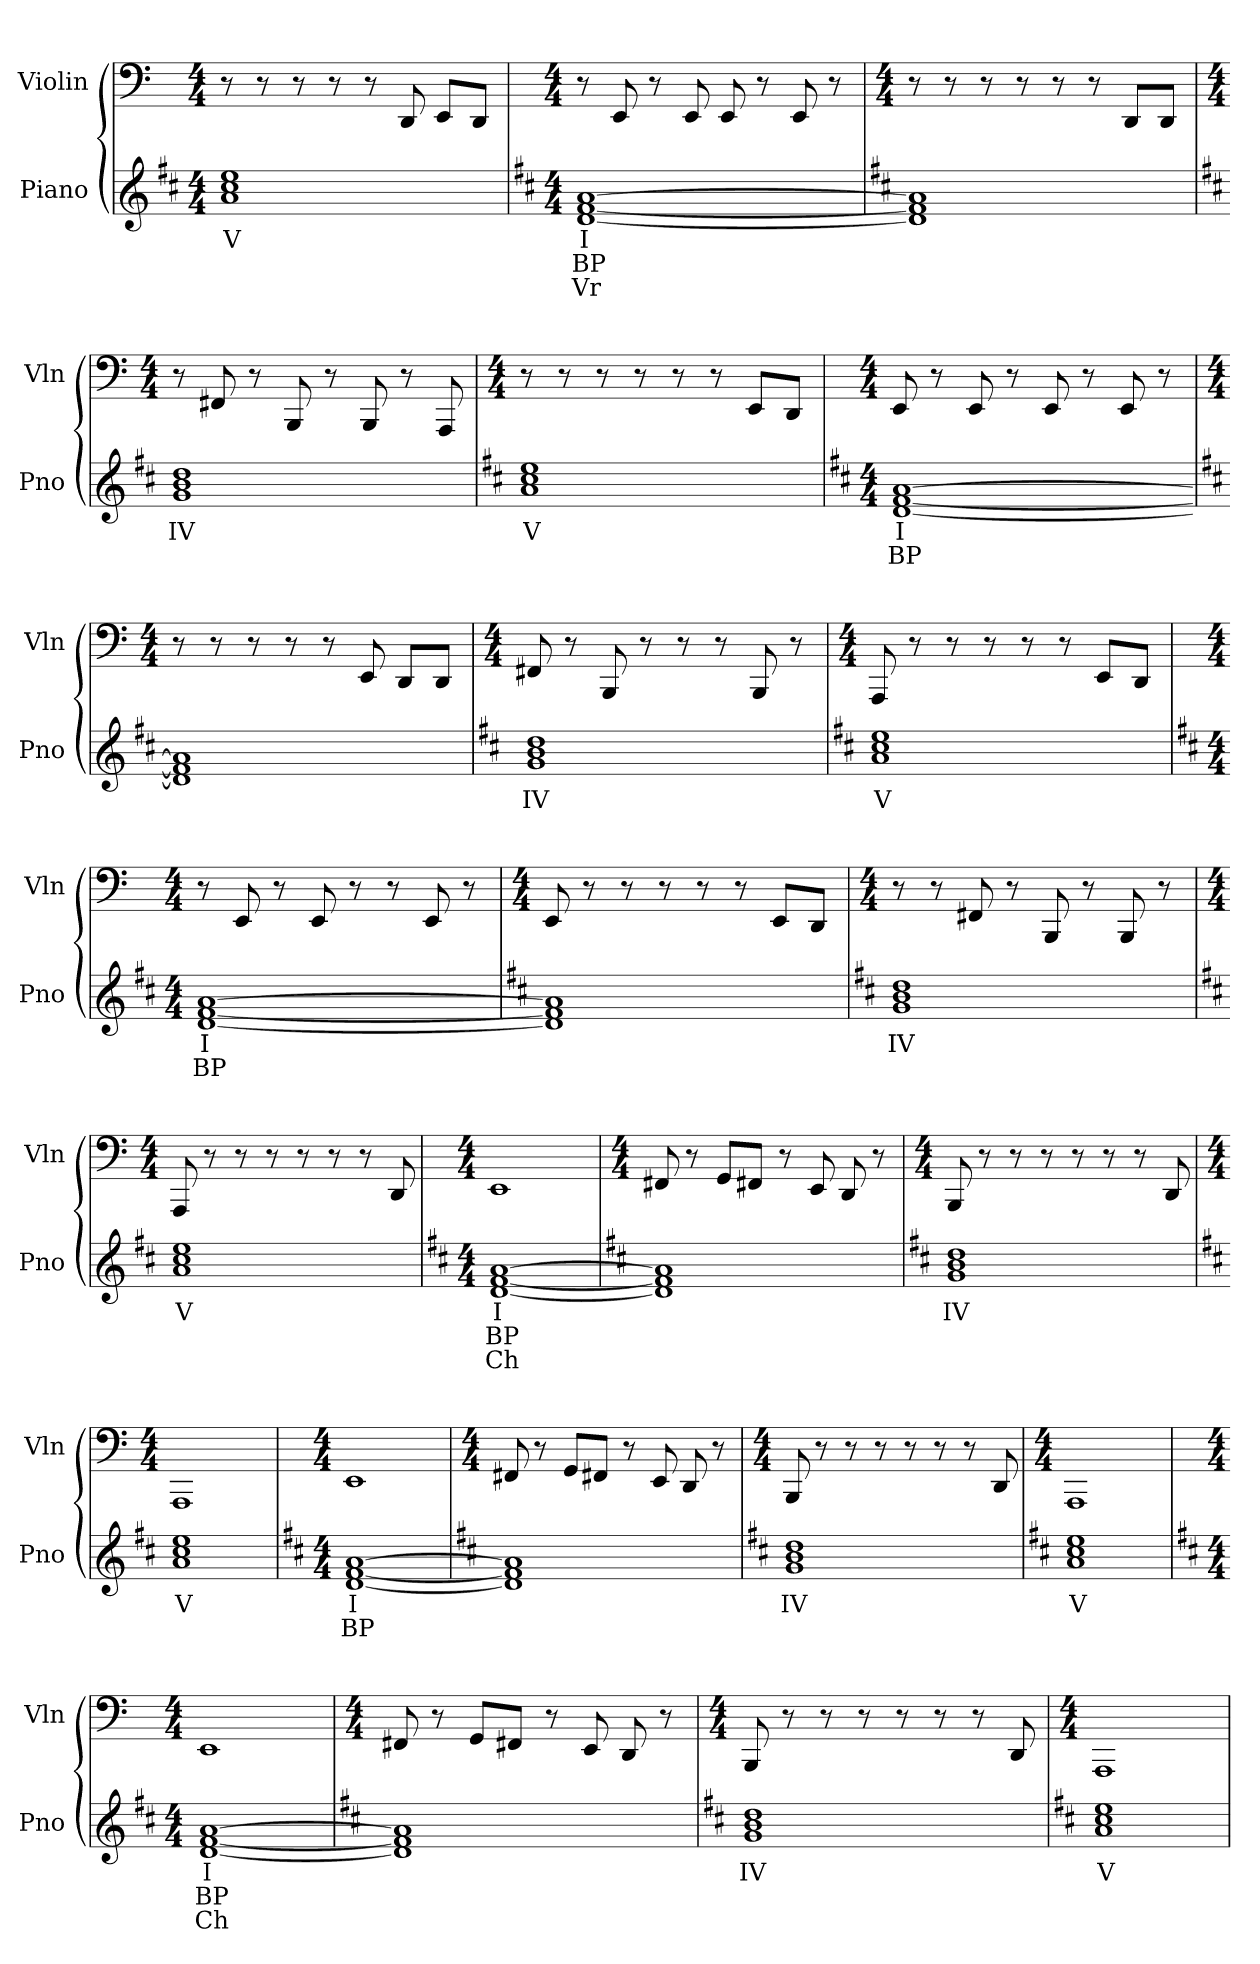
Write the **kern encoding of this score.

**kern	**text	**text	**text	**kern
*part2	*part2	*part2	*part2	*part1
*staff2	*staff2	*staff2	*staff2	*staff1
*I"Piano	*	*	*	*I"Violin
*I'Pno	*	*	*	*I'Vln
*k[f#c#]	*	*	*	*
*D:	*	*	*	*
*M4/4	*	*	*	*M4/4
=	=	=	=	=
1a 1cc# 1ee	V	.	.	8r
.	.	.	.	8r
.	.	.	.	8r
.	.	.	.	8r
.	.	.	.	8r
.	.	.	.	8DD
.	.	.	.	8EEL
.	.	.	.	8DDJ
=	=	=	=	=
*k[f#c#]	*	*	*	*
*D:	*	*	*	*
*M4/4	*	*	*	*M4/4
[1d [1f# [1a	I	BP	Vr	8r
.	.	.	.	8EE
.	.	.	.	8r
.	.	.	.	8EE
.	.	.	.	8EE
.	.	.	.	8r
.	.	.	.	8EE
.	.	.	.	8r
=	=	=	=	=
*k[f#c#]	*	*	*	*
*D:	*	*	*	*
*	*	*	*	*M4/4
1d] 1f#] 1a]	.	.	.	8r
.	.	.	.	8r
.	.	.	.	8r
.	.	.	.	8r
.	.	.	.	8r
.	.	.	.	8r
.	.	.	.	8DDL
.	.	.	.	8DDJ
=	=	=	=	=
*k[f#c#]	*	*	*	*
*D:	*	*	*	*
*	*	*	*	*M4/4
1g 1b 1dd	IV	.	.	8r
.	.	.	.	8FF#X
.	.	.	.	8r
.	.	.	.	8BBB
.	.	.	.	8r
.	.	.	.	8BBB
.	.	.	.	8r
.	.	.	.	8AAA
=	=	=	=	=
*k[f#c#]	*	*	*	*
*D:	*	*	*	*
*	*	*	*	*M4/4
1a 1cc# 1ee	V	.	.	8r
.	.	.	.	8r
.	.	.	.	8r
.	.	.	.	8r
.	.	.	.	8r
.	.	.	.	8r
.	.	.	.	8EEL
.	.	.	.	8DDJ
=	=	=	=	=
*k[f#c#]	*	*	*	*
*D:	*	*	*	*
*M4/4	*	*	*	*M4/4
[1d [1f# [1a	I	BP	.	8EE
.	.	.	.	8r
.	.	.	.	8EE
.	.	.	.	8r
.	.	.	.	8EE
.	.	.	.	8r
.	.	.	.	8EE
.	.	.	.	8r
=	=	=	=	=
*k[f#c#]	*	*	*	*
*D:	*	*	*	*
*	*	*	*	*M4/4
1d] 1f#] 1a]	.	.	.	8r
.	.	.	.	8r
.	.	.	.	8r
.	.	.	.	8r
.	.	.	.	8r
.	.	.	.	8EE
.	.	.	.	8DDL
.	.	.	.	8DDJ
=	=	=	=	=
*k[f#c#]	*	*	*	*
*D:	*	*	*	*
*	*	*	*	*M4/4
1g 1b 1dd	IV	.	.	8FF#X
.	.	.	.	8r
.	.	.	.	8BBB
.	.	.	.	8r
.	.	.	.	8r
.	.	.	.	8r
.	.	.	.	8BBB
.	.	.	.	8r
=	=	=	=	=
*k[f#c#]	*	*	*	*
*D:	*	*	*	*
*	*	*	*	*M4/4
1a 1cc# 1ee	V	.	.	8AAA
.	.	.	.	8r
.	.	.	.	8r
.	.	.	.	8r
.	.	.	.	8r
.	.	.	.	8r
.	.	.	.	8EEL
.	.	.	.	8DDJ
=	=	=	=	=
*k[f#c#]	*	*	*	*
*D:	*	*	*	*
*M4/4	*	*	*	*M4/4
[1d [1f# [1a	I	BP	.	8r
.	.	.	.	8EE
.	.	.	.	8r
.	.	.	.	8EE
.	.	.	.	8r
.	.	.	.	8r
.	.	.	.	8EE
.	.	.	.	8r
=	=	=	=	=
*k[f#c#]	*	*	*	*
*D:	*	*	*	*
*	*	*	*	*M4/4
1d] 1f#] 1a]	.	.	.	8EE
.	.	.	.	8r
.	.	.	.	8r
.	.	.	.	8r
.	.	.	.	8r
.	.	.	.	8r
.	.	.	.	8EEL
.	.	.	.	8DDJ
=	=	=	=	=
*k[f#c#]	*	*	*	*
*D:	*	*	*	*
*	*	*	*	*M4/4
1g 1b 1dd	IV	.	.	8r
.	.	.	.	8r
.	.	.	.	8FF#X
.	.	.	.	8r
.	.	.	.	8BBB
.	.	.	.	8r
.	.	.	.	8BBB
.	.	.	.	8r
=	=	=	=	=
*k[f#c#]	*	*	*	*
*D:	*	*	*	*
*	*	*	*	*M4/4
1a 1cc# 1ee	V	.	.	8AAA
.	.	.	.	8r
.	.	.	.	8r
.	.	.	.	8r
.	.	.	.	8r
.	.	.	.	8r
.	.	.	.	8r
.	.	.	.	8DD
=	=	=	=	=
*k[f#c#]	*	*	*	*
*D:	*	*	*	*
*M4/4	*	*	*	*M4/4
[1d [1f# [1a	I	BP	Ch	1EE
=	=	=	=	=
*k[f#c#]	*	*	*	*
*D:	*	*	*	*
*	*	*	*	*M4/4
1d] 1f#] 1a]	.	.	.	8FF#X
.	.	.	.	8r
.	.	.	.	8GGL
.	.	.	.	8FF#XJ
.	.	.	.	8r
.	.	.	.	8EE
.	.	.	.	8DD
.	.	.	.	8r
=	=	=	=	=
*k[f#c#]	*	*	*	*
*D:	*	*	*	*
*	*	*	*	*M4/4
1g 1b 1dd	IV	.	.	8BBB
.	.	.	.	8r
.	.	.	.	8r
.	.	.	.	8r
.	.	.	.	8r
.	.	.	.	8r
.	.	.	.	8r
.	.	.	.	8DD
=	=	=	=	=
*k[f#c#]	*	*	*	*
*D:	*	*	*	*
*	*	*	*	*M4/4
1a 1cc# 1ee	V	.	.	1AAA
=	=	=	=	=
*k[f#c#]	*	*	*	*
*D:	*	*	*	*
*M4/4	*	*	*	*M4/4
[1d [1f# [1a	I	BP	.	1EE
=	=	=	=	=
*k[f#c#]	*	*	*	*
*D:	*	*	*	*
*	*	*	*	*M4/4
1d] 1f#] 1a]	.	.	.	8FF#X
.	.	.	.	8r
.	.	.	.	8GGL
.	.	.	.	8FF#XJ
.	.	.	.	8r
.	.	.	.	8EE
.	.	.	.	8DD
.	.	.	.	8r
=	=	=	=	=
*k[f#c#]	*	*	*	*
*D:	*	*	*	*
*	*	*	*	*M4/4
1g 1b 1dd	IV	.	.	8BBB
.	.	.	.	8r
.	.	.	.	8r
.	.	.	.	8r
.	.	.	.	8r
.	.	.	.	8r
.	.	.	.	8r
.	.	.	.	8DD
=	=	=	=	=
*k[f#c#]	*	*	*	*
*D:	*	*	*	*
*	*	*	*	*M4/4
1a 1cc# 1ee	V	.	.	1AAA
=	=	=	=	=
*k[f#c#]	*	*	*	*
*D:	*	*	*	*
*M4/4	*	*	*	*M4/4
[1d [1f# [1a	I	BP	Ch	1EE
=	=	=	=	=
*k[f#c#]	*	*	*	*
*D:	*	*	*	*
*	*	*	*	*M4/4
1d] 1f#] 1a]	.	.	.	8FF#X
.	.	.	.	8r
.	.	.	.	8GGL
.	.	.	.	8FF#XJ
.	.	.	.	8r
.	.	.	.	8EE
.	.	.	.	8DD
.	.	.	.	8r
=	=	=	=	=
*k[f#c#]	*	*	*	*
*D:	*	*	*	*
*	*	*	*	*M4/4
1g 1b 1dd	IV	.	.	8BBB
.	.	.	.	8r
.	.	.	.	8r
.	.	.	.	8r
.	.	.	.	8r
.	.	.	.	8r
.	.	.	.	8r
.	.	.	.	8DD
=	=	=	=	=
*k[f#c#]	*	*	*	*
*D:	*	*	*	*
*	*	*	*	*M4/4
1a 1cc# 1ee	V	.	.	1AAA
=	=	=	=	=
*-	*-	*-	*-	*-
